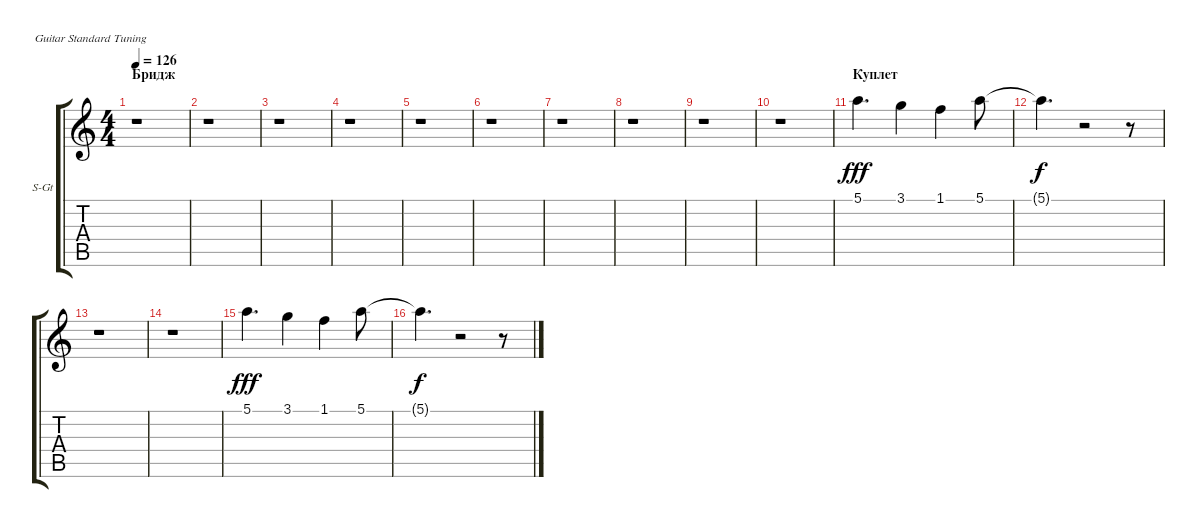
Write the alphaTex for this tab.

\bracketExtendMode groupsimilarinstruments
\firstSystemTrackNameOrientation horizontal
\otherSystemsTrackNameOrientation horizontal
\track ("Валерий Кипелов" "S-Gt") {instrument tenorsax}
\staff {score tabs}
\tuning (E4 B3 G3 D3 A2 E2)
\displaytranspose 12
\ts (4 4)
\section ("" "Бридж")
\tempo 126
\clef g2
\ks c
r.1{dy fff} |
r.1 |
r.1 |
r.1 |
r.1 |
r.1 |
r.1 |
r.1 |
r.1 |
r.1 |
\section ("" "Куплет")
5.1.4{d} 3.1.4 1.1.4 5.1.8 |
5.1{t}.4{d dy f} r.2 r.8 |
r.1 |
r.1 |
5.1.4{d dy fff} 3.1.4 1.1.4 5.1.8 |
5.1{t}.4{d dy f} r.2 r.8
